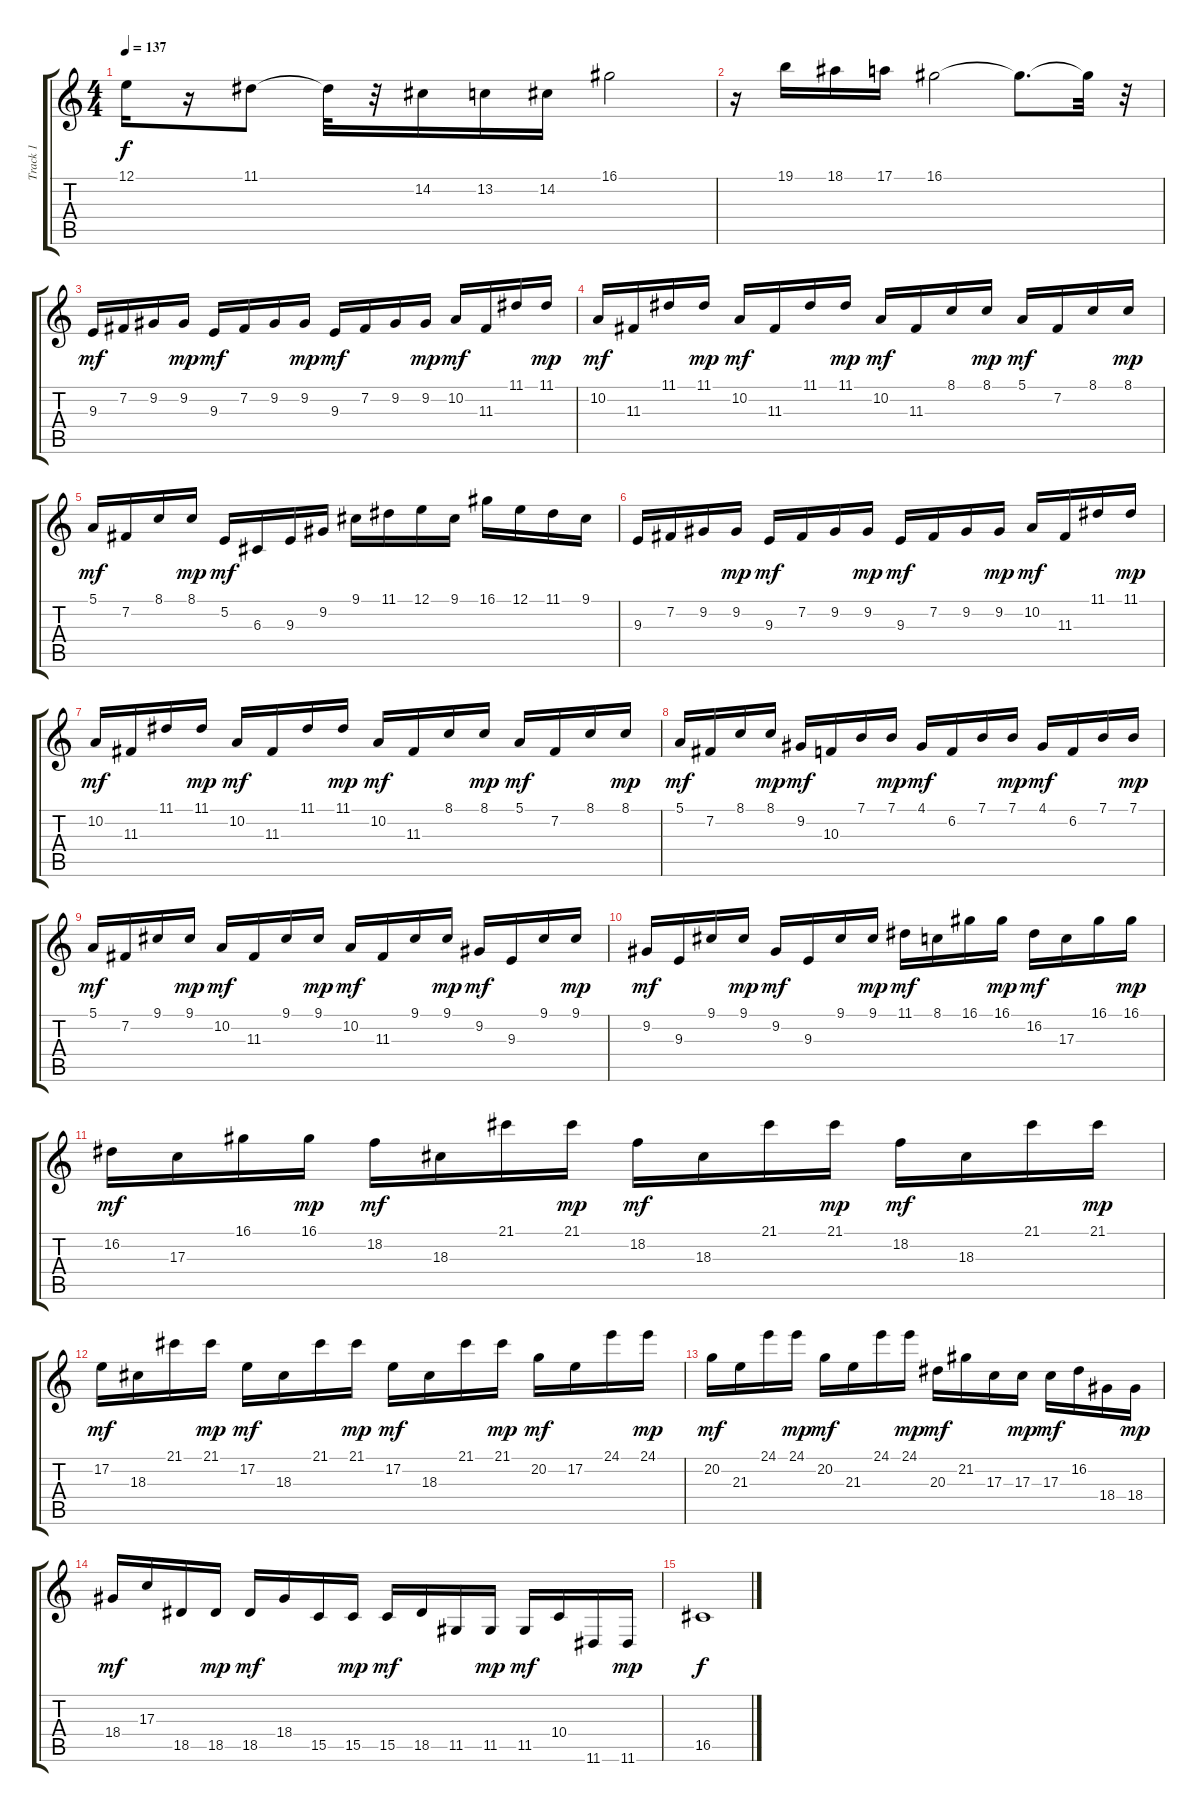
\track ("Track 1" "Track 1") {instrument frenchhorn}
\staff {score tabs}
\tuning (E4 B3 G3 D3 A2 E2) {hide}
\ts (4 4)
\tempo 137
\clef g2
\ks c
12.1{t}.16{dy f} r.16 11.1.8 11.1{t}.32 r.32 14.2.16 13.2.16 14.2.16 16.1.2 |
r.16 19.1.16 18.1.16 17.1.16 16.1.2 16.1{t}.8{d} 16.1{t}.32 r.32 |
9.3.16{dy mf instrument violin} 7.2.16 9.2.16 9.2.16{dy mp} 9.3.16{dy mf} 7.2.16 9.2.16 9.2.16{dy mp} 9.3.16{dy mf} 7.2.16 9.2.16 9.2.16{dy mp} 10.2.16{dy mf} 11.3.16 11.1.16 11.1.16{dy mp} |
10.2.16{dy mf} 11.3.16 11.1.16 11.1.16{dy mp} 10.2.16{dy mf} 11.3.16 11.1.16 11.1.16{dy mp} 10.2.16{dy mf} 11.3.16 8.1.16 8.1.16{dy mp} 5.1.16{dy mf} 7.2.16 8.1.16 8.1.16{dy mp} |
5.1.16{dy mf} 7.2.16 8.1.16 8.1.16{dy mp} 5.2.16{dy mf} 6.3.16 9.3.16 9.2.16 9.1.16 11.1.16 12.1.16 9.1.16 16.1.16 12.1.16 11.1.16 9.1.16 |
9.3.16 7.2.16 9.2.16 9.2.16{dy mp} 9.3.16{dy mf} 7.2.16 9.2.16 9.2.16{dy mp} 9.3.16{dy mf} 7.2.16 9.2.16 9.2.16{dy mp} 10.2.16{dy mf} 11.3.16 11.1.16 11.1.16{dy mp} |
10.2.16{dy mf} 11.3.16 11.1.16 11.1.16{dy mp} 10.2.16{dy mf} 11.3.16 11.1.16 11.1.16{dy mp} 10.2.16{dy mf} 11.3.16 8.1.16 8.1.16{dy mp} 5.1.16{dy mf} 7.2.16 8.1.16 8.1.16{dy mp} |
5.1.16{dy mf} 7.2.16 8.1.16 8.1.16{dy mp} 9.2.16{dy mf} 10.3.16 7.1.16 7.1.16{dy mp} 4.1.16{dy mf} 6.2.16 7.1.16 7.1.16{dy mp} 4.1.16{dy mf} 6.2.16 7.1.16 7.1.16{dy mp} |
5.1.16{dy mf} 7.2.16 9.1.16 9.1.16{dy mp} 10.2.16{dy mf} 11.3.16 9.1.16 9.1.16{dy mp} 10.2.16{dy mf} 11.3.16 9.1.16 9.1.16{dy mp} 9.2.16{dy mf} 9.3.16 9.1.16 9.1.16{dy mp} |
9.2.16{dy mf} 9.3.16 9.1.16 9.1.16{dy mp} 9.2.16{dy mf} 9.3.16 9.1.16 9.1.16{dy mp} 11.1.16{dy mf} 8.1.16 16.1.16 16.1.16{dy mp} 16.2.16{dy mf} 17.3.16 16.1.16 16.1.16{dy mp} |
16.2.16{dy mf} 17.3.16 16.1.16 16.1.16{dy mp} 18.2.16{dy mf} 18.3.16 21.1.16 21.1.16{dy mp} 18.2.16{dy mf} 18.3.16 21.1.16 21.1.16{dy mp} 18.2.16{dy mf} 18.3.16 21.1.16 21.1.16{dy mp} |
17.2.16{dy mf} 18.3.16 21.1.16 21.1.16{dy mp} 17.2.16{dy mf} 18.3.16 21.1.16 21.1.16{dy mp} 17.2.16{dy mf} 18.3.16 21.1.16 21.1.16{dy mp} 20.2.16{dy mf} 17.2.16 24.1.16 24.1.16{dy mp} |
20.2.16{dy mf} 21.3.16 24.1.16 24.1.16{dy mp} 20.2.16{dy mf} 21.3.16 24.1.16 24.1.16{dy mp} 20.3.16{dy mf} 21.2.16 17.3.16 17.3.16{dy mp} 17.3.16{dy mf} 16.2.16 18.4.16 18.4.16{dy mp} |
18.4.16{dy mf} 17.3.16 18.5.16 18.5.16{dy mp} 18.5.16{dy mf} 18.4.16 15.5.16 15.5.16{dy mp} 15.5.16{dy mf} 18.5.16 11.5.16 11.5.16{dy mp} 11.5.16{dy mf} 10.4.16 11.6.16 11.6.16{dy mp} |
16.5.1{dy f}
